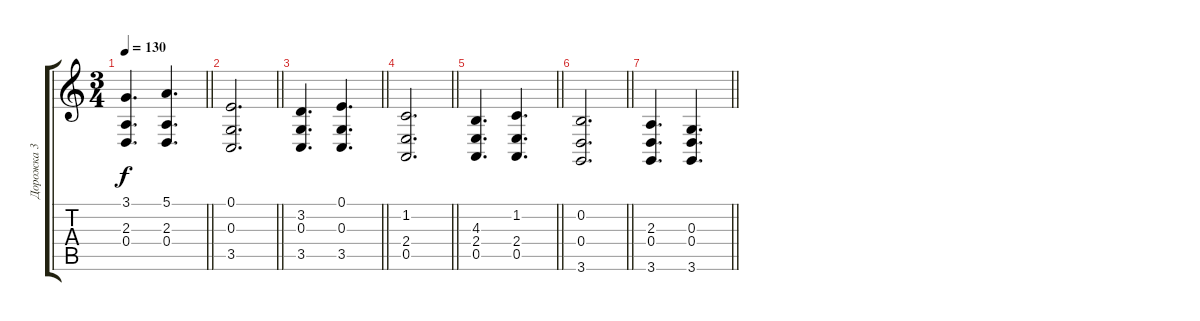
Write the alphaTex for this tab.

\track ("Дорожка 3" "Дорожка 3") {instrument stringensemble1}
\staff {score tabs}
\tuning (E4 B3 G3 D3 A2 E2) {hide}
\ts (3 4)
\tempo 130
\clef g2
\barLineRight lightlight
\ks c
(3.1 2.3 0.4).4{d dy f} (5.1 2.3 0.4).4{d} |
\barLineRight lightlight
(0.1 0.3 3.5).2{d} |
\barLineRight lightlight
(3.2 0.3 3.5).4{d} (0.1 0.3 3.5).4{d} |
\barLineRight lightlight
(1.2 2.4 0.5).2{d} |
\barLineRight lightlight
(4.3 2.4 0.5).4{d} (1.2 2.4 0.5).4{d} |
\barLineRight lightlight
(0.2 0.4 3.6).2{d} |
\barLineRight lightlight
(2.3 0.4 3.6).4{d} (0.3 0.4 3.6).4{d}
